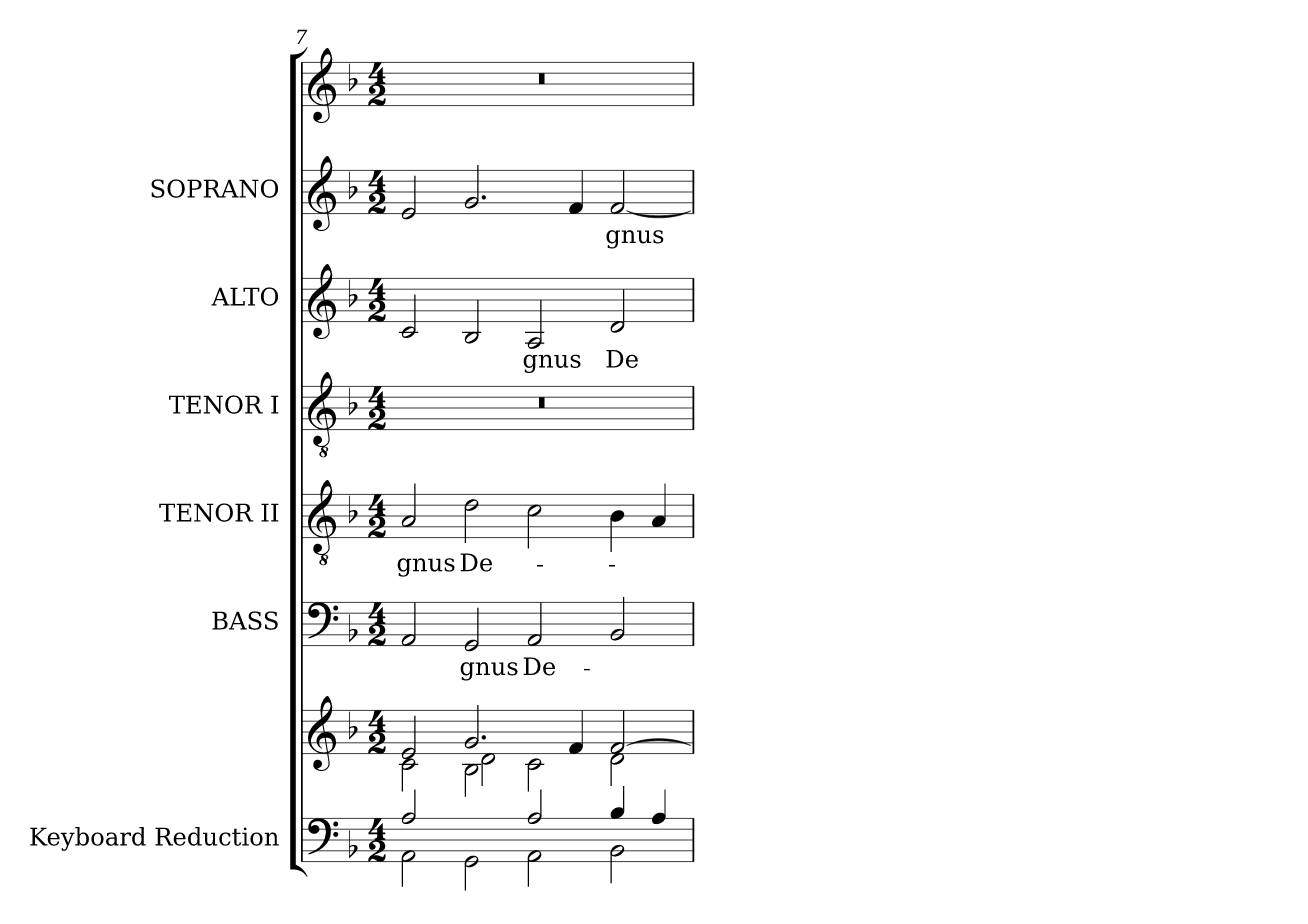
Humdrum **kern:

**kern	**kern	**kern	**text	**kern	**text	**kern	**kern	**text	**kern	**text	**kern
*part7	*part7	*part6	*part6	*part5	*part5	*part4	*part3	*part3	*part2	*part2	*part1
*staff8	*staff7	*staff6	*staff6	*staff5	*staff5	*staff4	*staff3	*staff3	*staff2	*staff2	*staff1
*I"Keyboard Reduction	*	*I"BASS	*	*I"TENOR II	*	*I"TENOR I	*I"ALTO	*	*I"SOPRANO	*	*
*I'Reduc.	*	*I'B.	*	*I'T. II	*	*I'T. I	*I'A.	*	*I'S.	*	*
*clefF4	*clefG2	*clefF4	*	*clefGv2	*	*clefGv2	*clefG2	*	*clefG2	*	*clefG2
*	*	*	*	*ITrd7c12	*	*ITrd7c12	*	*	*	*	*
*k[b-]	*k[b-]	*k[b-]	*	*k[b-]	*	*k[b-]	*k[b-]	*	*k[b-]	*	*k[b-]
*F:	*F:	*F:	*	*F:	*	*F:	*F:	*	*F:	*	*F:
*M4/2	*M4/2	*M4/2	*	*M4/2	*	*M4/2	*M4/2	*	*M4/2	*	*M4/2
=7	=7	=7	=7	=7	=7	=7	=7	=7	=7	=7	=7
*^	*^	*	*	*	*	*	*	*	*	*	*
*	*^	*	*^	*	*	*	*	*	*	*	*	*	*
!	!	!	!	!	!	!	!	!	!LO:LY:b:color=#000000	!LO:N:vis=1	!	!	!	!	!LO:N:vis=1
1ryy	2Ai/	2AAi\	2ei/	2ci\	2ryy	2AAi/	.	2AAi/	-gnus	0r	2ci/	.	2ei/	.	0r
!	!	!	!	!	!	!	!LO:LY:b:color=#000000	!	!	!	!	!	!	!	!
!	!	!	!	!	!	!	!	!	!LO:LY:b:color=#000000	!	!	!	!	!	!
.	1ryy	2GGi\	2.gi/	2B-i\	2di\	2GGi/	-gnus	2Di\	De-	.	2B-i/	.	2.gi/	.	.
!	!	!	!	!	!	!	!LO:LY:b:color=#000000	!	!	!	!	!	!	!	!
!	!	!	!	!	!	!	!	!	!	!	!	!LO:LY:b:color=#000000	!	!	!
2Ai/	.	2AAi\	.	2ryy	2ci\	2AAi/	De-	2Ci\	.	.	2Ai/	-gnus	.	.	.
.	.	.	4fi/	.	.	.	.	.	.	.	.	.	4fi/	.	.
!	!	!	!	!	!	!	!	!	!	!	!	!LO:LY:b:color=#000000	!	!	!
!	!	!	!	!	!	!	!	!	!	!	!	!	!	!LO:LY:b:color=#000000	!
2ryy	4B-i/	2BB-i\	[2fi/	2di\	2ryy	2BB-i/	.	4BB-i\	.	.	2di/	De-	[2fi/	-gnus	.
.	4Ai/	.	.	.	.	.	.	4AAi/	.	.	.	.	.	.	.
*v	*v	*v	*	*	*	*	*	*	*	*	*	*	*	*	*
*	*v	*v	*v	*	*	*	*	*	*	*	*	*	*
=	=	=	=	=	=	=	=	=	=	=	=
*-	*-	*-	*-	*-	*-	*-	*-	*-	*-	*-	*-
